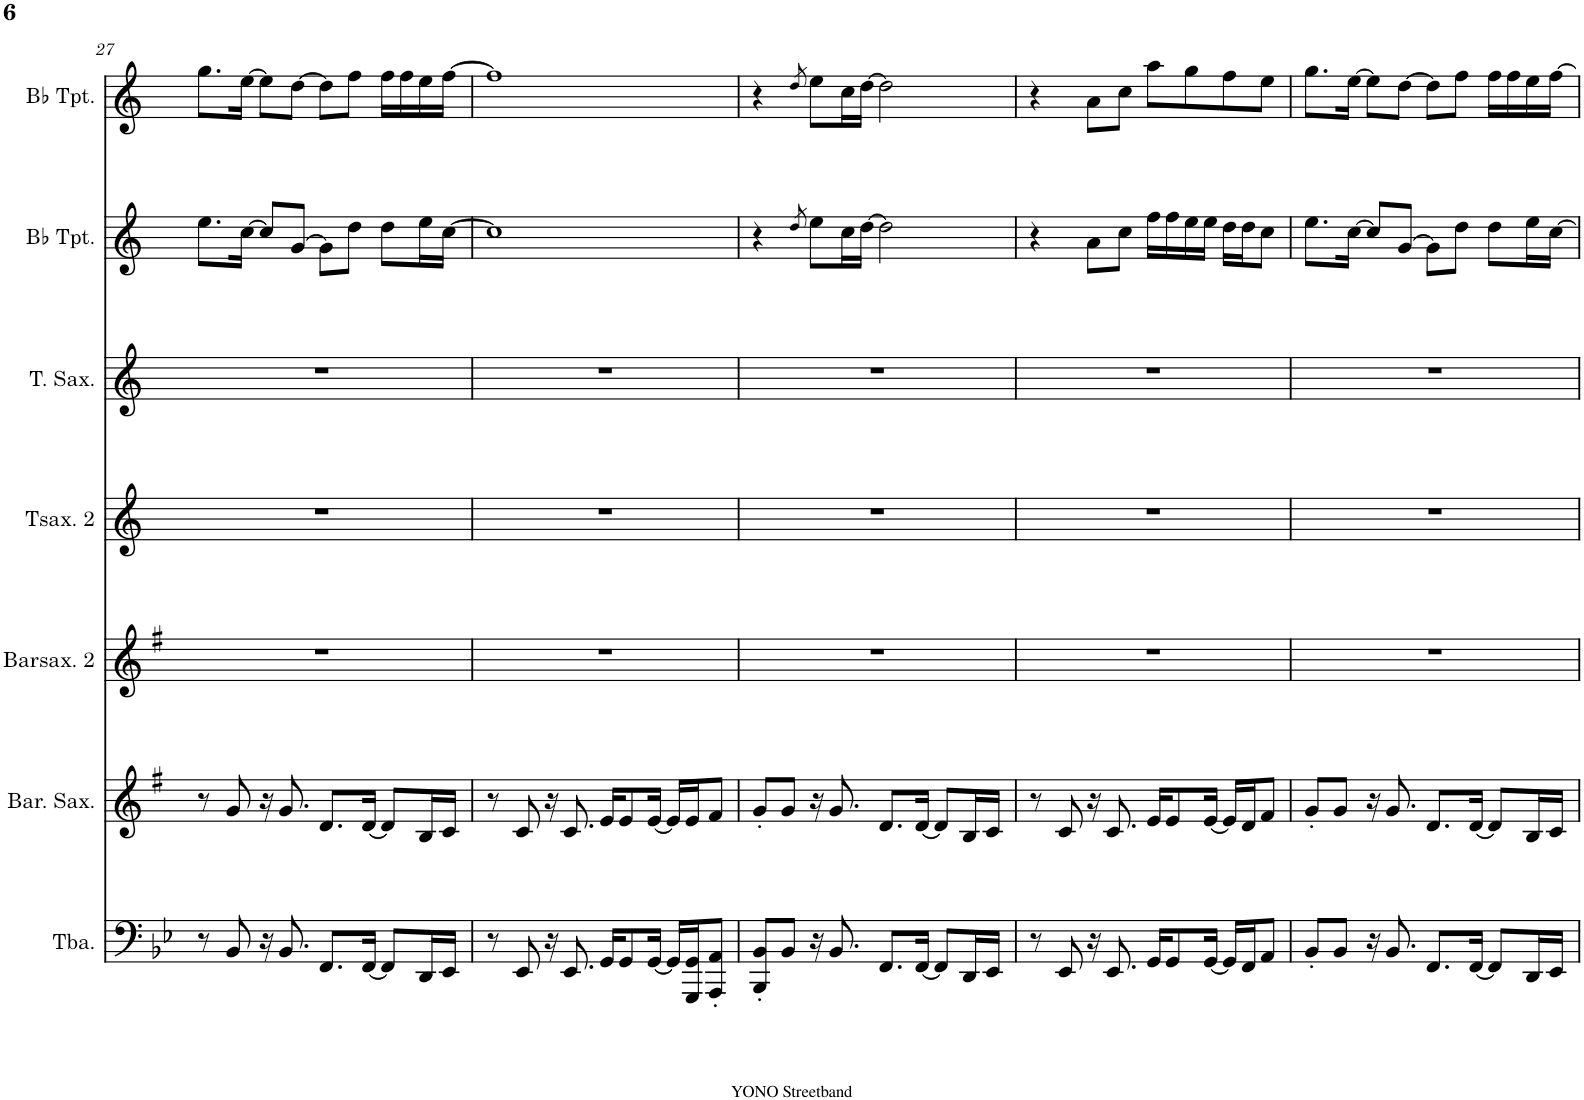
**kern	**kern	**kern	**kern	**kern	**kern	**kern
*part7	*part6	*part5	*part4	*part3	*part2	*part1
*staff7	*staff6	*staff5	*staff4	*staff3	*staff2	*staff1
*I"Tuba	*I"Baritone Saxophone	*I"Baritonsaxophon 2	*I"Tenorsaxophon 2	*I"Tenor Saxophone	*I"Bb Trumpet	*I"Bb Trumpet
*I'Tba.	*I'Bar. Sax.	*I'Barsax. 2	*I'Tsax. 2	*I'T. Sax.	*I'Bb Tpt.	*I'Bb Tpt.
!!LO:PB:g=z
*clefF4	*clefG2	*clefG2	*clefG2	*clefG2	*clefG2	*clefG2
*	*Trd12c21	*Trd12c21	*Trd8c14	*Trd8c14	*Trd1c2	*Trd1c2
*k[b-e-]	*k[f#]	*k[f#]	*k[]	*k[]	*k[]	*k[]
*M4/4	*M4/4	*M4/4	*M4/4	*M4/4	*M4/4	*M4/4
=27	=27	=27	=27	=27	=27	=27
8r	8r	1r	1r	1r	8.ee\L	8.gg\L
8BB-/	8g/	.	.	.	.	.
.	.	.	.	.	[16cc\Jk	[16ee\Jk
16r	16r	.	.	.	8cc/L]	8ee\L]
8.BB-/	8.g/	.	.	.	.	.
.	.	.	.	.	[8g/J	[8dd\J
8.FF/L	8.d/L	.	.	.	8g\L]	8dd\L]
.	.	.	.	.	8dd\J	8ff\J
[16FF/Jk	[16d/Jk	.	.	.	.	.
8FF/L]	8d/L]	.	.	.	8dd\L	16ff\LL
.	.	.	.	.	.	16ff\
16DD/L	16B/L	.	.	.	16ee\L	16ee\
16EE-/JJ	16c/JJ	.	.	.	[16cc\JJ	[16ff\JJ
=28	=28	=28	=28	=28	=28	=28
8r	8r	1r	1r	1r	1cc]	1ff]
8EE-/	8c/	.	.	.	.	.
16r	16r	.	.	.	.	.
8.EE-/	8.c/	.	.	.	.	.
16GG/KL	16e/KL	.	.	.	.	.
8GG/	8e/	.	.	.	.	.
[16GG/Jk	[16e/Jk	.	.	.	.	.
16GG/LL]	16e/LL]	.	.	.	.	.
16GGG/ 16GG/J	16e/J	.	.	.	.	.
8AAA/' 8AA/'J	8f#/J	.	.	.	.	.
=29	=29	=29	=29	=29	=29	=29
8BBB-/' 8BB-/'L	8g'/L	1r	1r	1r	4r	4r
8BB-/J	8g/J	.	.	.	.	.
.	.	.	.	.	8qdd/	8qdd/
16r	16r	.	.	.	8ee\L	8ee\L
8.BB-/	8.g/	.	.	.	.	.
.	.	.	.	.	16cc\L	16cc\L
.	.	.	.	.	[16dd\JJ	[16dd\JJ
8.FF/L	8.d/L	.	.	.	2dd\]	2dd\]
[16FF/Jk	[16d/Jk	.	.	.	.	.
8FF/L]	8d/L]	.	.	.	.	.
16DD/L	16B/L	.	.	.	.	.
16EE-/JJ	16c/JJ	.	.	.	.	.
=30	=30	=30	=30	=30	=30	=30
8r	8r	1r	1r	1r	4r	4r
8EE-/	8c/	.	.	.	.	.
16r	16r	.	.	.	8a\L	8a\L
8.EE-/	8.c/	.	.	.	.	.
.	.	.	.	.	8cc\J	8cc\J
16GG/KL	16e/KL	.	.	.	16ff\LL	8aa\L
8GG/	8e/	.	.	.	16ff\	.
.	.	.	.	.	16ee\	8gg\
[16GG/Jk	[16e/Jk	.	.	.	16ee\JJ	.
16GG/LL]	16e/LL]	.	.	.	16dd\LL	8ff\
16FF/J	16d/J	.	.	.	16dd\J	.
8AA/J	8f#/J	.	.	.	8cc\J	8ee\J
=31	=31	=31	=31	=31	=31	=31
8BB-'/L	8g'/L	1r	1r	1r	8.ee\L	8.gg\L
8BB-/J	8g/J	.	.	.	.	.
.	.	.	.	.	[16cc\Jk	[16ee\Jk
16r	16r	.	.	.	8cc/L]	8ee\L]
8.BB-/	8.g/	.	.	.	.	.
.	.	.	.	.	[8g/J	[8dd\J
8.FF/L	8.d/L	.	.	.	8g\L]	8dd\L]
.	.	.	.	.	8dd\J	8ff\J
[16FF/Jk	[16d/Jk	.	.	.	.	.
8FF/L]	8d/L]	.	.	.	8dd\L	16ff\LL
.	.	.	.	.	.	16ff\
16DD/L	16B/L	.	.	.	16ee\L	16ee\
16EE-/JJ	16c/JJ	.	.	.	[16cc\JJ	[16ff\JJ
=	=	=	=	=	=	=
*-	*-	*-	*-	*-	*-	*-
